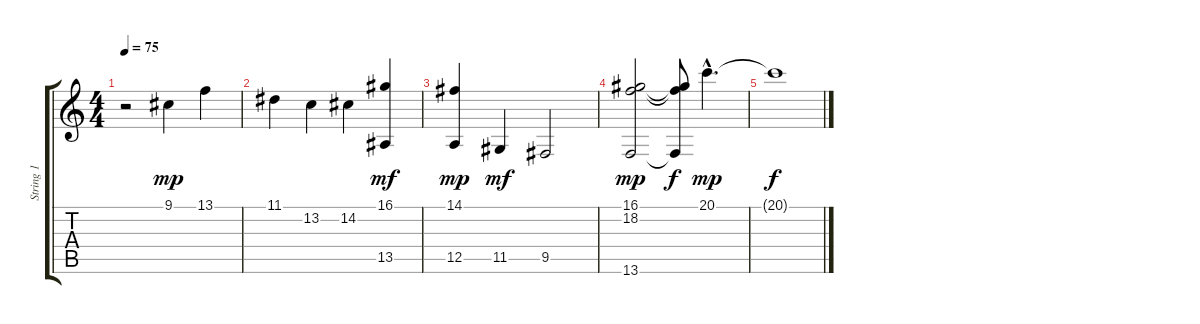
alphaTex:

\track ("String 1" "String 1") {instrument stringensemble2}
\staff {score tabs}
\tuning (E4 B3 G3 D3 A2 E2) {hide}
\ts (4 4)
\tempo 75
\clef g2
\ks c
r.2{dy mf} 9.1.4{dy mp} 13.1.4 |
11.1.4 13.2.4 14.2.4 (16.1 13.5).4{dy mf} |
(14.1 12.5).4{dy mp} 11.5.4{dy mf} 9.5.2 |
(16.1 18.2 13.6).2{dy mp} (16.1{t} 18.2{t} 13.6{t}).8{dy f} 20.1{hac}.4{d dy mp} |
20.1{t}.1{dy f}
